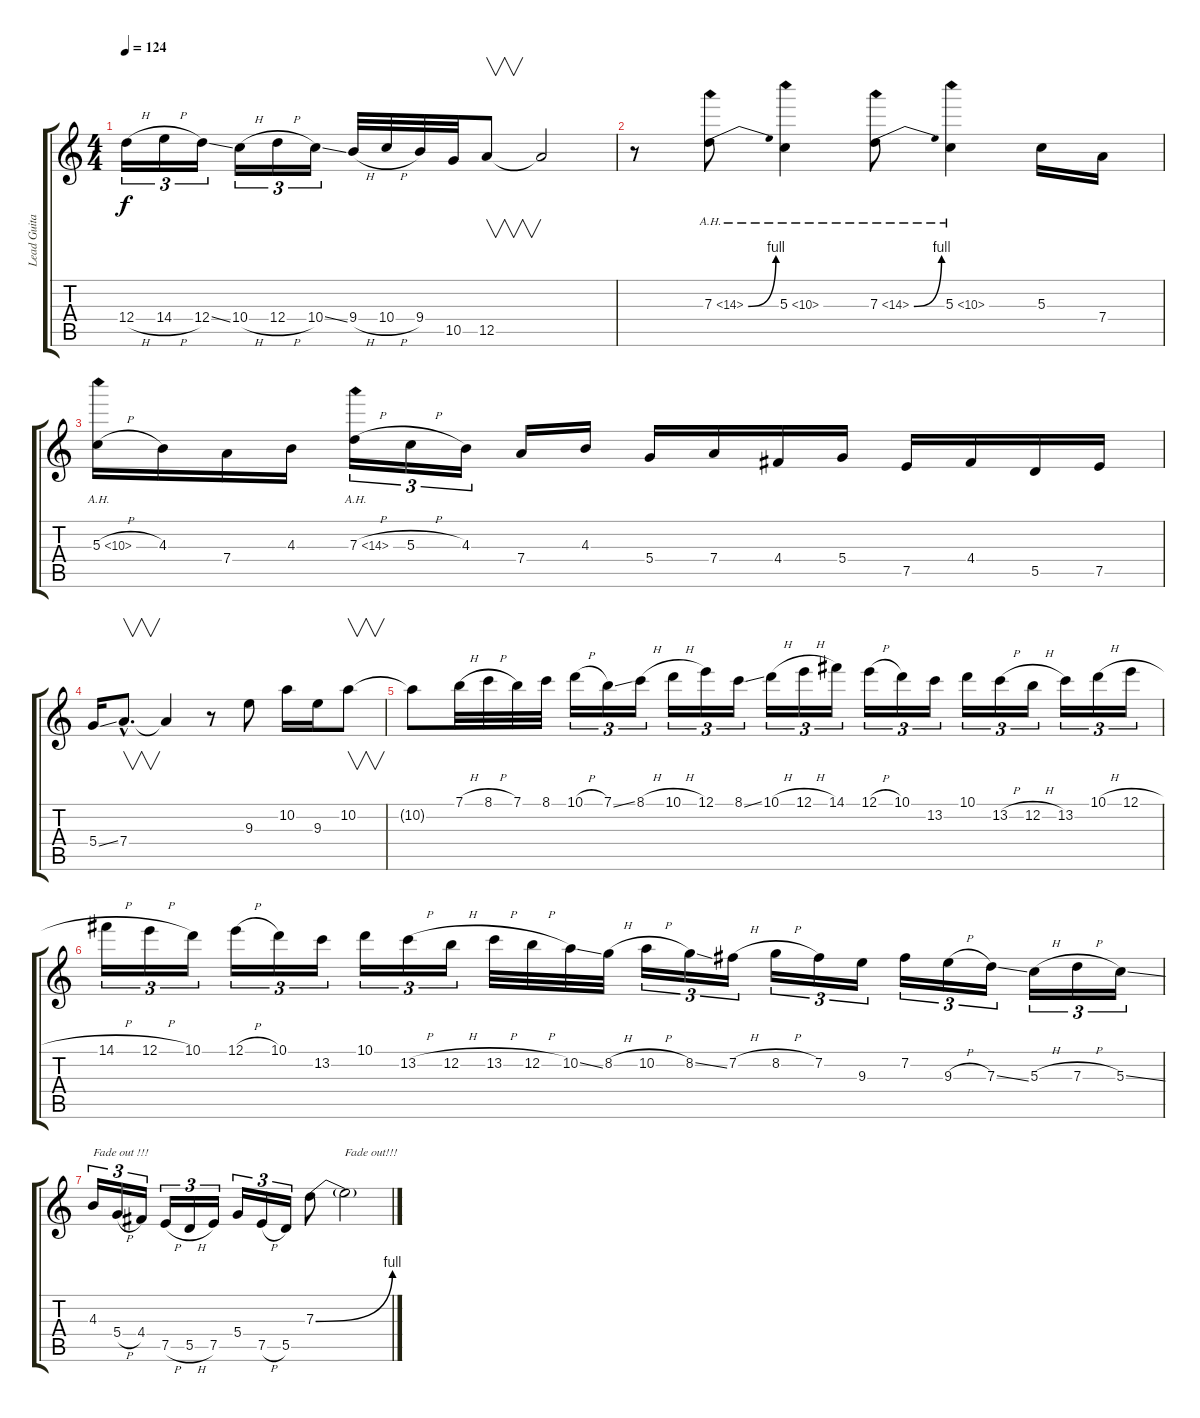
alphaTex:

\track ("Lead Guitar" "Lead Guita") {instrument distortionguitar}
\staff {score tabs}
\tuning (E4 B3 G3 D3 A2 E2) {hide}
\ts (4 4)
\tempo 124
\clef g2
\ks c
12.4{h}.16{tu (3 2) dy f} 14.4{h}.16{tu (3 2)} 12.4{ss}.16{tu (3 2)} 10.4{h}.16{tu (3 2)} 12.4{h}.16{tu (3 2)} 10.4{ss}.16{tu (3 2)} 9.4{h}.32 10.4{h}.32 9.4.32 10.5.32 12.5.8{v} 12.5{t}.2 |
r.8 7.3{be (bend 0 0 60 4) ah 7}.8 5.3{ah 5}.4 7.3{be (bend 0 0 60 4) ah 7}.8 5.3{ah 5}.4 5.3.16 7.4.16 |
5.3{ah 5 h}.16 4.3.16 7.4.16 4.3.16 7.3{ah 7 h}.16{tu (3 2)} 5.3{h}.16{tu (3 2)} 4.3.16{tu (3 2)} 7.4.16 4.3.16 5.4.16 7.4.16 4.4.16 5.4.16 7.5.16 4.4.16 5.5.16 7.5.16 |
5.4{ss}.16 7.4{hac}.8{v d} 7.4{t}.4 r.8 9.3.8 10.2.16 9.3.16 10.2.8{v} |
10.2{t}.8 7.1{h}.32 8.1{h}.32 7.1.32 8.1.32 10.1{h}.16{tu (3 2)} 7.1{ss}.16{tu (3 2)} 8.1{h}.16{tu (3 2)} 10.1{h}.16{tu (3 2)} 12.1.16{tu (3 2)} 8.1{ss}.16{tu (3 2)} 10.1{h}.16{tu (3 2)} 12.1{h}.16{tu (3 2)} 14.1.16{tu (3 2)} 12.1{h}.16{tu (3 2)} 10.1.16{tu (3 2)} 13.2.16{tu (3 2)} 10.1.16{tu (3 2)} 13.2{h}.16{tu (3 2)} 12.2{h}.16{tu (3 2)} 13.2.16{tu (3 2)} 10.1{h}.16{tu (3 2)} 12.1{h}.16{tu (3 2)} |
14.1{h}.16{tu (3 2)} 12.1{h}.16{tu (3 2)} 10.1.16{tu (3 2)} 12.1{h}.16{tu (3 2)} 10.1.16{tu (3 2)} 13.2.16{tu (3 2)} 10.1.16{tu (3 2)} 13.2{h}.16{tu (3 2)} 12.2{h}.16{tu (3 2)} 13.2{h}.32 12.2{h}.32 10.2{ss}.32 8.2{h}.32 10.2{h}.16{tu (3 2)} 8.2{ss}.16{tu (3 2)} 7.2{h}.16{tu (3 2)} 8.2{h}.16{tu (3 2)} 7.2.16{tu (3 2)} 9.3.16{tu (3 2)} 7.2.16{tu (3 2)} 9.3{h}.16{tu (3 2)} 7.3{ss}.16{tu (3 2)} 5.3{h}.16{tu (3 2)} 7.3{h}.16{tu (3 2)} 5.3{ss}.16{tu (3 2)} |
4.3.16{tu (3 2) txt "Fade out !!!"} 5.4{h}.16{tu (3 2)} 4.4.16{tu (3 2)} 7.5{h}.16{tu (3 2)} 5.5{h}.16{tu (3 2)} 7.5.16{tu (3 2)} 5.4.16{tu (3 2)} 7.5{h}.16{tu (3 2)} 5.5.16{tu (3 2)} 7.3{be (bend 0 0 60 4)}.8 7.3{t}.2{txt "Fade out!!!"}
